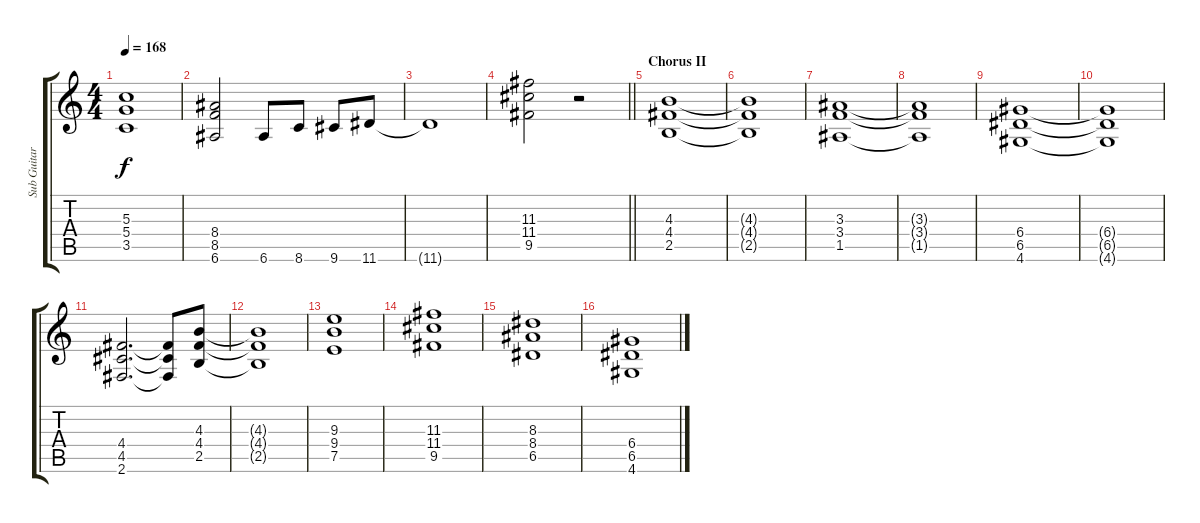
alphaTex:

\track ("Sub Guitar" "Sub Guitar") {instrument distortionguitar}
\staff {score tabs}
\tuning (E4 B3 G3 D3 A2 E2) {hide}
\ts (4 4)
\tempo 168
\clef g2
\ks c
(5.3 5.4 3.5).1{dy f} |
(8.4 8.5 6.6).2 6.6.8 8.6.8 9.6.8 11.6.8 |
11.6{t}.1 |
\barLineRight lightlight
(11.3 11.4 9.5).2 r.2 |
\section ("" "Chorus II")
(4.3 4.4 2.5).1 |
(4.3{t} 4.4{t} 2.5{t}).1 |
(3.3 3.4 1.5).1 |
(3.3{t} 3.4{t} 1.5{t}).1 |
(6.4 6.5 4.6).1 |
(6.4{t} 6.5{t} 4.6{t}).1 |
(4.4 4.5 2.6).2{d} (4.4{t} 4.5{t} 2.6{t}).8 (4.3 4.4 2.5).8 |
(4.3{t} 4.4{t} 2.5{t}).1 |
(9.3 9.4 7.5).1 |
(11.3 11.4 9.5).1 |
(8.3 8.4 6.5).1 |
(6.4 6.5 4.6).1
